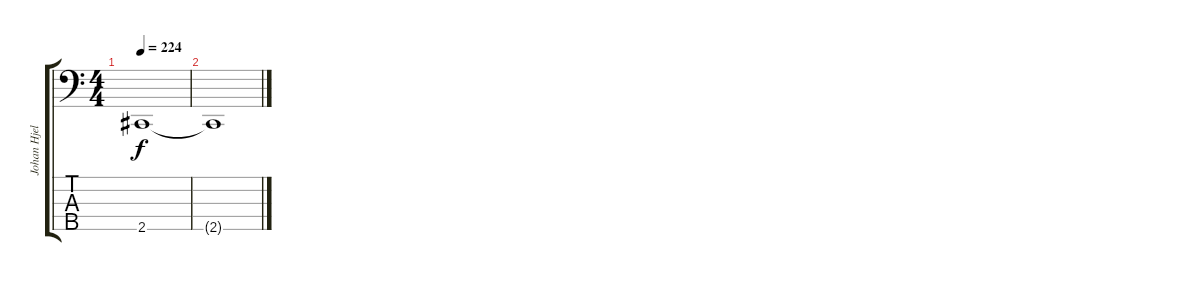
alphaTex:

\track ("Johan Hjelm" "Johan Hjel") {instrument electricbassfinger}
\staff {score tabs}
\tuning (G2 D2 A1 E1 B0) {hide}
\ts (4 4)
\tempo 224
\clef f4
\ks c
2.5{t}.1{dy f} |
2.5{t}.1
